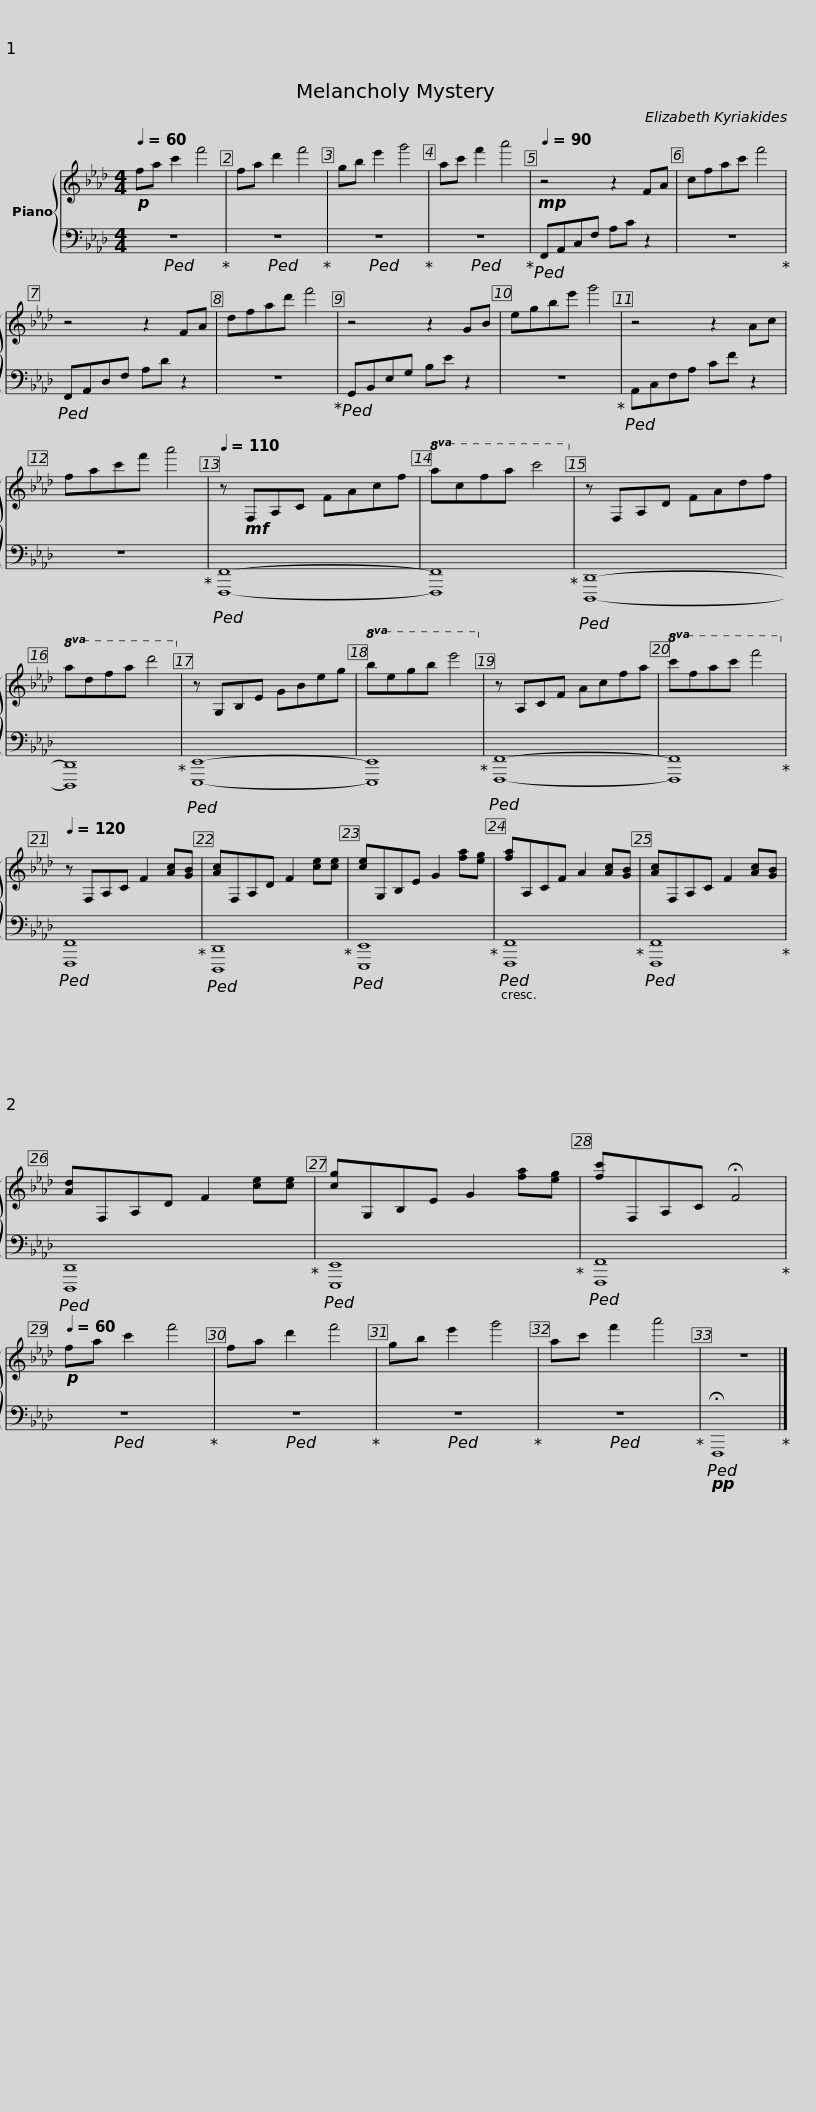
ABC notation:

X:1
%%score { 1 | 2 }
L:1/8
Q:1/4=60
M:4/4
I:linebreak $
K:Ab
V:1 treble
V:2 bass
V:1
!p! fa c'2 f'4 | fa d'2 f'4 | gb e'2 g'4 | ac' f'2 a'4 |[Q:1/4=90]!mp! z4 z2 FA | %5
 cfac' f'4 | z4 z2 FA |$ dfad' f'4 | z4 z2 GB | egbe' g'4 | %10
 z4 z2 Ac | fac'f' a'4 |[Q:1/4=110] z!mf! F,A,C FAcf |$!8va(! ac'f'a' c''4!8va)! | z F,A,D FAdf | %15
!8va(! ad'f'a' d''4!8va)! | z G,B,E GBeg |!8va(! be'g'b' e''4!8va)! | z A,CF Acfa |$!8va(! c'f'a'c'' f''4!8va)! | %20
[Q:1/4=120] z F,A,C F2 [Ac][GB] | [Ac]F,A,D F2 [ce][ce] | [ce]G,B,E G2 [fa][eg] | [fa]A,CF A2 [Ac][GB] |$ [Ac]F,A,C F2 [Ac][GB] | %25
 [Ad]F,A,D F2 [ce][ce] | [cg]G,B,E G2 [fa][eg] | [fc']F,A,C !fermata!F4 |!p![Q:1/4=60] fa c'2 f'4 | fa d'2 f'4 |$ %30
 gb e'2 g'4 | ac' f'2 a'4 | z8 |] %33
V:2
!ped! z8!ped-up! |!ped! z8!ped-up! |!ped! z8!ped-up! |!ped! z8!ped-up! |!ped! F,,A,,C,F, A,C z2 | %5
 z8!ped-up! |!ped! F,,A,,D,F, A,D z2 |$ z8!ped-up! |!ped! G,,B,,E,G, B,E z2 | z8!ped-up! | %10
!ped! A,,C,F,A, CF z2 | z8!ped-up! |!ped! [F,,,F,,]8- |$ [F,,,F,,]8!ped-up! |!ped! [D,,,D,,]8- | %15
 [D,,,D,,]8!ped-up! |!ped! [E,,,E,,]8- | [E,,,E,,]8!ped-up! |!ped! [F,,,F,,]8- |$ [F,,,F,,]8!ped-up! | %20
!ped! [F,,,F,,]8!ped-up! |!ped! [D,,,D,,]8!ped-up! |!ped! [E,,,E,,]8!ped-up! |!ped! [F,,,F,,]8!ped-up! |$!ped! [F,,,F,,]8!ped-up! | %25
!ped! [D,,,D,,]8!ped-up! |!ped! [E,,,E,,]8!ped-up! |!ped! [F,,,F,,]8!ped-up! |!ped! z8!ped-up! |!ped! z8!ped-up! |$ %30
!ped! z8!ped-up! |!ped! z8!ped-up! |!pp!!ped! !fermata!F,,,8!ped-up! |] %33
